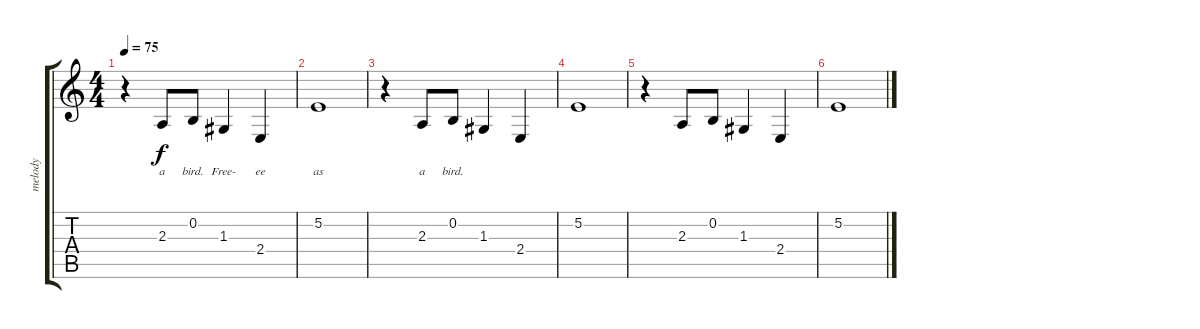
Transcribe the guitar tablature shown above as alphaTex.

\track ("melody" "melody") {instrument lead8bassandlead}
\staff {score tabs}
\tuning (E4 B3 G3 D3 A2 E2) {hide}
\ts (4 4)
\tempo 75
\clef g2
\ks c
r.4{dy f} 2.3.8{lyrics (0 "a") lyrics (1 "") lyrics (2 "") lyrics (3 "") lyrics (4 "")} 0.2.8{lyrics (0 "bird.") lyrics (1 "") lyrics (2 "") lyrics (3 "") lyrics (4 "")} 1.3.4{lyrics (0 "Free-") lyrics (1 "") lyrics (2 "") lyrics (3 "") lyrics (4 "")} 2.4.4{lyrics (0 "ee") lyrics (1 "") lyrics (2 "") lyrics (3 "") lyrics (4 "")} |
5.2.1{lyrics (0 "as") lyrics (1 "") lyrics (2 "") lyrics (3 "") lyrics (4 "")} |
r.4 2.3.8{lyrics (0 "a") lyrics (1 "") lyrics (2 "") lyrics (3 "") lyrics (4 "")} 0.2.8{lyrics (0 "bird.") lyrics (1 "") lyrics (2 "") lyrics (3 "") lyrics (4 "")} 1.3.4 2.4.4 |
5.2.1 |
r.4 2.3.8 0.2.8 1.3.4 2.4.4 |
5.2.1
